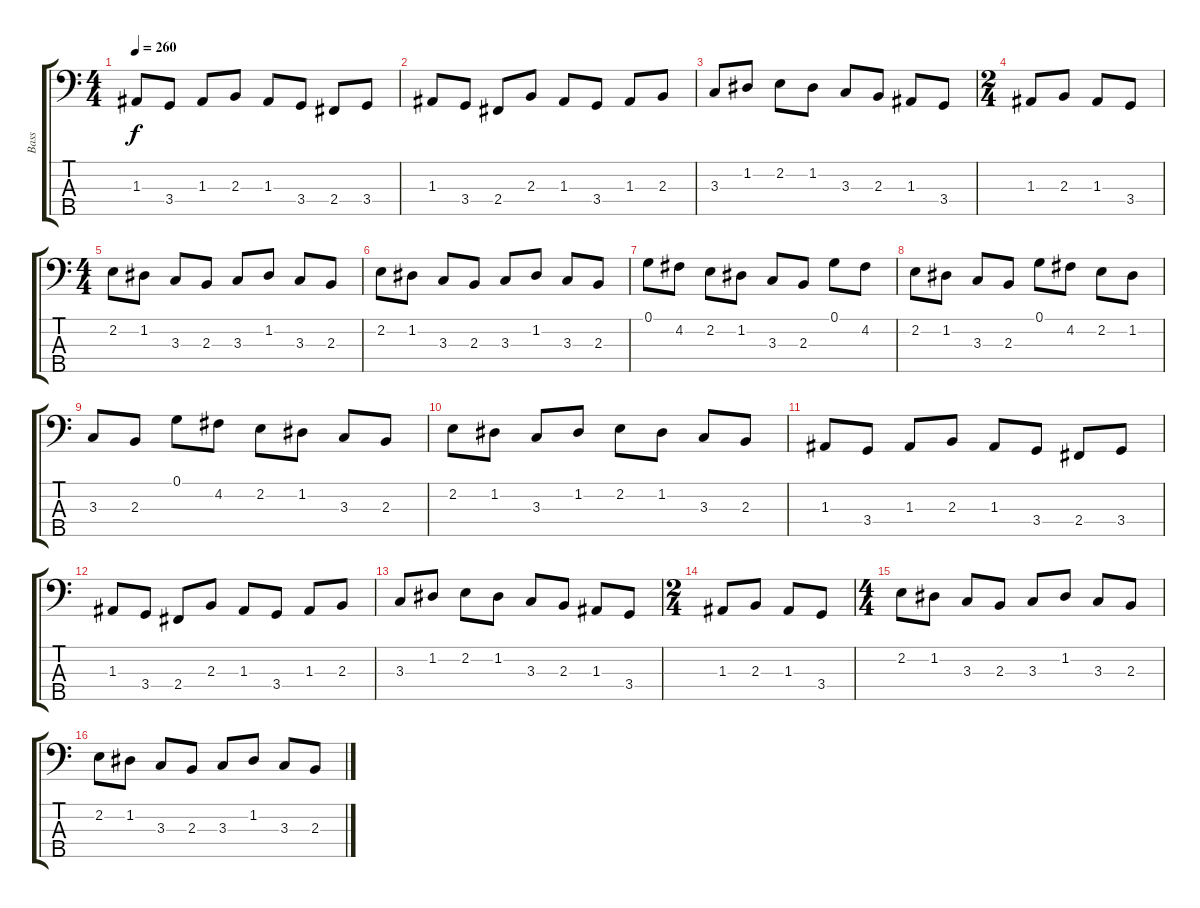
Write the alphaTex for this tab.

\track ("Bass" "Bass") {instrument electricbasspick}
\staff {score tabs}
\tuning (G2 D2 A1 E1 B0) {hide}
\ts (4 4)
\tempo 260
\clef f4
\ks c
1.3.8{dy f} 3.4.8 1.3.8 2.3.8 1.3.8 3.4.8 2.4.8 3.4.8 |
1.3.8 3.4.8 2.4.8 2.3.8 1.3.8 3.4.8 1.3.8 2.3.8 |
3.3.8 1.2.8 2.2.8 1.2.8 3.3.8 2.3.8 1.3.8 3.4.8 |
\ts (2 4)
1.3.8 2.3.8 1.3.8 3.4.8 |
\ts (4 4)
2.2.8 1.2.8 3.3.8 2.3.8 3.3.8 1.2.8 3.3.8 2.3.8 |
2.2.8 1.2.8 3.3.8 2.3.8 3.3.8 1.2.8 3.3.8 2.3.8 |
0.1.8 4.2.8 2.2.8 1.2.8 3.3.8 2.3.8 0.1.8 4.2.8 |
2.2.8 1.2.8 3.3.8 2.3.8 0.1.8 4.2.8 2.2.8 1.2.8 |
3.3.8 2.3.8 0.1.8 4.2.8 2.2.8 1.2.8 3.3.8 2.3.8 |
2.2.8 1.2.8 3.3.8 1.2.8 2.2.8 1.2.8 3.3.8 2.3.8 |
1.3.8 3.4.8 1.3.8 2.3.8 1.3.8 3.4.8 2.4.8 3.4.8 |
1.3.8 3.4.8 2.4.8 2.3.8 1.3.8 3.4.8 1.3.8 2.3.8 |
3.3.8 1.2.8 2.2.8 1.2.8 3.3.8 2.3.8 1.3.8 3.4.8 |
\ts (2 4)
1.3.8 2.3.8 1.3.8 3.4.8 |
\ts (4 4)
2.2.8 1.2.8 3.3.8 2.3.8 3.3.8 1.2.8 3.3.8 2.3.8 |
2.2.8 1.2.8 3.3.8 2.3.8 3.3.8 1.2.8 3.3.8 2.3.8
